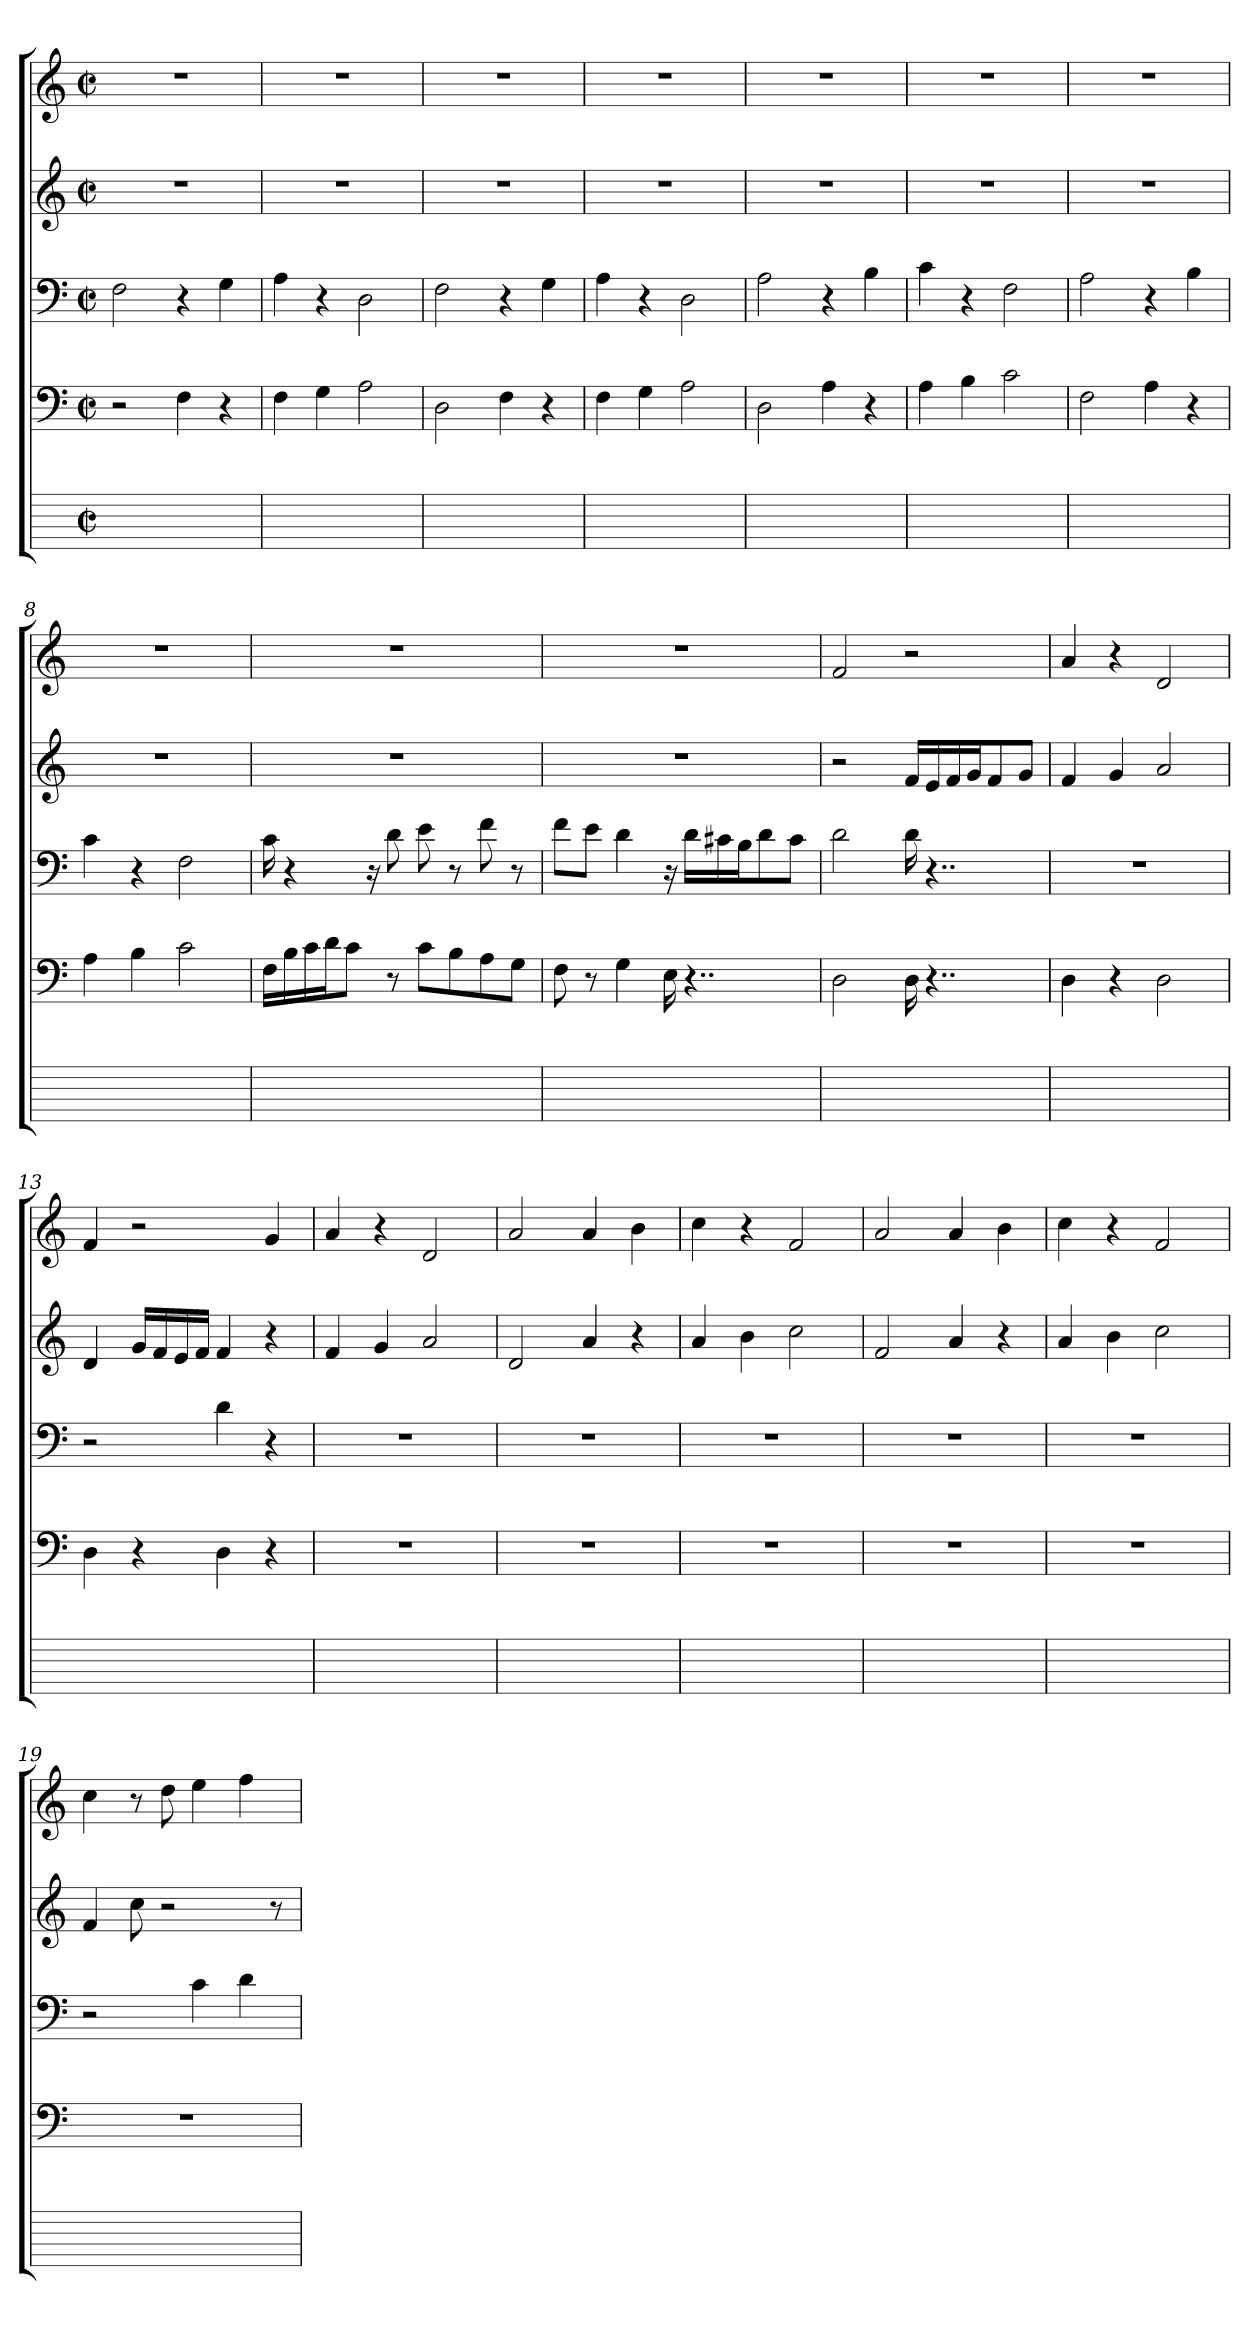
**kern	**kern	**kern	**kern	**kern
*part5	*part4	*part3	*part2	*part1
*staff5	*staff4	*staff3	*staff2	*staff1
*stria6	*	*	*	*
*	*clefF4	*clefF4	*clefG2	*clefG2
*	*k[]	*k[]	*k[]	*k[]
*	*C:	*C:	*C:	*C:
*M2/2	*M2/2	*M2/2	*M2/2	*M2/2
*met(c|)	*met(c|)	*met(c|)	*met(c|)	*met(c|)
=1	=1	=1	=1	=1
1ryy	2r	2F	1r	1r
.	4F	4r	.	.
.	4r	4G	.	.
=2	=2	=2	=2	=2
1ryy	4Fi	4A	1r	1r
.	4G	4r	.	.
.	2A	2D	.	.
=3	=3	=3	=3	=3
1ryy	2D	2F	1r	1r
.	4F	4r	.	.
.	4r	4G	.	.
=4	=4	=4	=4	=4
1ryy	4Fi	4A	1r	1r
.	4G	4r	.	.
.	2A	2D	.	.
=5	=5	=5	=5	=5
1ryy	2D	2A	1r	1r
.	4A	4r	.	.
.	4r	4B	.	.
=6	=6	=6	=6	=6
1ryy	4Ai	4c	1r	1r
.	4B	4r	.	.
.	2c	2F	.	.
=7	=7	=7	=7	=7
1ryy	2F	2A	1r	1r
.	4A	4r	.	.
.	4r	4B	.	.
=8	=8	=8	=8	=8
1ryy	4Ai	4c	1r	1r
.	4B	4r	.	.
.	2c	2F	.	.
=9	=9	=9	=9	=9
1ryy	16FLL	16c	1r	1r
.	16Bj	4r	.	.
.	16cj	.	.	.
.	16djJ	.	.	.
.	8cJ	.	.	.
.	.	16r	.	.
.	8r	8d	.	.
.	8ciL	8e	.	.
.	8B	8r	.	.
.	8A	8f	.	.
.	8GJ	8r	.	.
=10	=10	=10	=10	=10
1ryy	8F	8fiL	1r	1r
.	8r	8eJ	.	.
.	4G	4d	.	.
.	16E	16r	.	.
.	4..r	16djLL	.	.
.	.	16c#X	.	.
.	.	16BjJ	.	.
.	.	8dZ	.	.
.	.	8c#iJ	.	.
=11	=11	=11	=11	=11
1ryy	2D	2d	2r	2f
.	16Di	16di	16fLL	2r
.	4..r	4..r	16ej	.
.	.	.	16fj	.
.	.	.	16gjJ	.
.	.	.	8fi	.
.	.	.	8gjJ	.
=12	=12	=12	=12	=12
1ryy	4Di	1r	4fi	4a
.	4r	.	4g	4r
.	2Di	.	2a	2d
=13	=13	=13	=13	=13
1ryy	4Di	2r	4d	4f
.	4r	.	16gjLL	2r
.	.	.	16fj	.
.	.	.	16ej	.
.	.	.	16fjJJ	.
.	4Di	4di	4f	.
.	4r	4r	4r	4g
=14	=14	=14	=14	=14
1ryy	1r	1r	4fi	4a
.	.	.	4g	4r
.	.	.	2a	2d
=15	=15	=15	=15	=15
1ryy	1r	1r	2d	2a
.	.	.	4a	4ai
.	.	.	4r	4b
=16	=16	=16	=16	=16
1ryy	1r	1r	4ai	4cc
.	.	.	4b	4r
.	.	.	2cc	2f
=17	=17	=17	=17	=17
1ryy	1r	1r	2f	2a
.	.	.	4a	4ai
.	.	.	4r	4b
=18	=18	=18	=18	=18
1ryy	1r	1r	4ai	4cc
.	.	.	4b	4r
.	.	.	2cc	2f
=19	=19	=19	=19	=19
1ryy	1r	2r	4f	4cc
.	.	.	8cc	8r
.	.	.	2r	8dd
.	.	4cZ	.	4ee
.	.	4di	.	4ff
.	.	.	8r	.
=	=	=	=	=
*-	*-	*-	*-	*-
